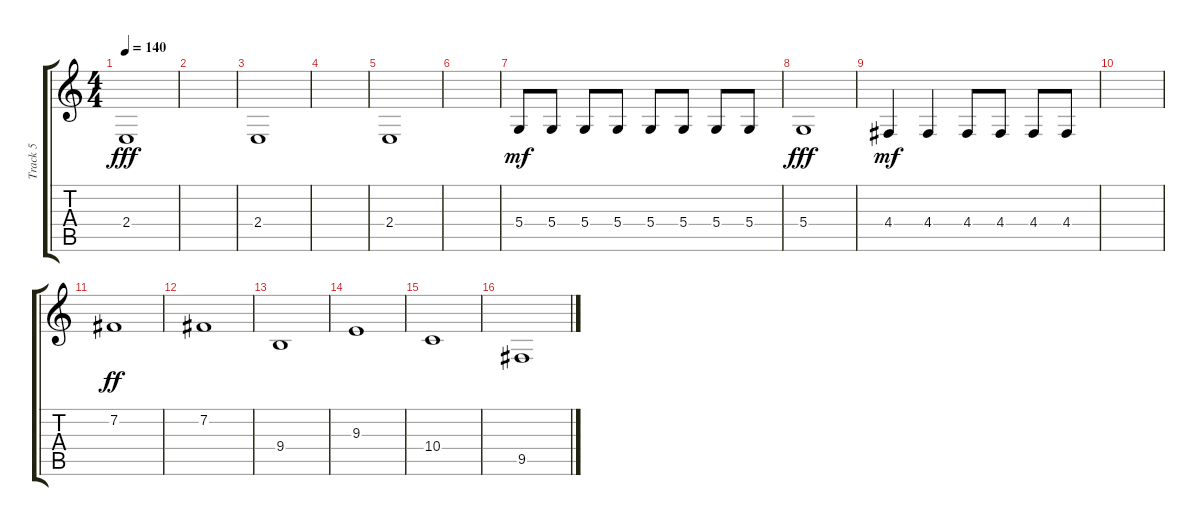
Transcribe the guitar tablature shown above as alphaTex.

\track ("Track 5" "Track 5") {instrument trombone}
\staff {score tabs}
\tuning (E4 B3 G3 D3 A2 E2) {hide}
\ts (4 4)
\tempo 140
\clef g2
\ks c
2.4.1{dy fff instrument trombone} |
|
2.4.1 |
|
2.4.1 |
|
5.4.8{dy mf} 5.4.8 5.4.8 5.4.8 5.4.8 5.4.8 5.4.8 5.4.8 |
5.4.1{dy fff} |
4.4.4{dy mf} 4.4.4 4.4.8 4.4.8 4.4.8 4.4.8 |
|
7.2.1{dy ff} |
7.2.1 |
9.4.1 |
9.3.1 |
10.4.1 |
9.5.1
